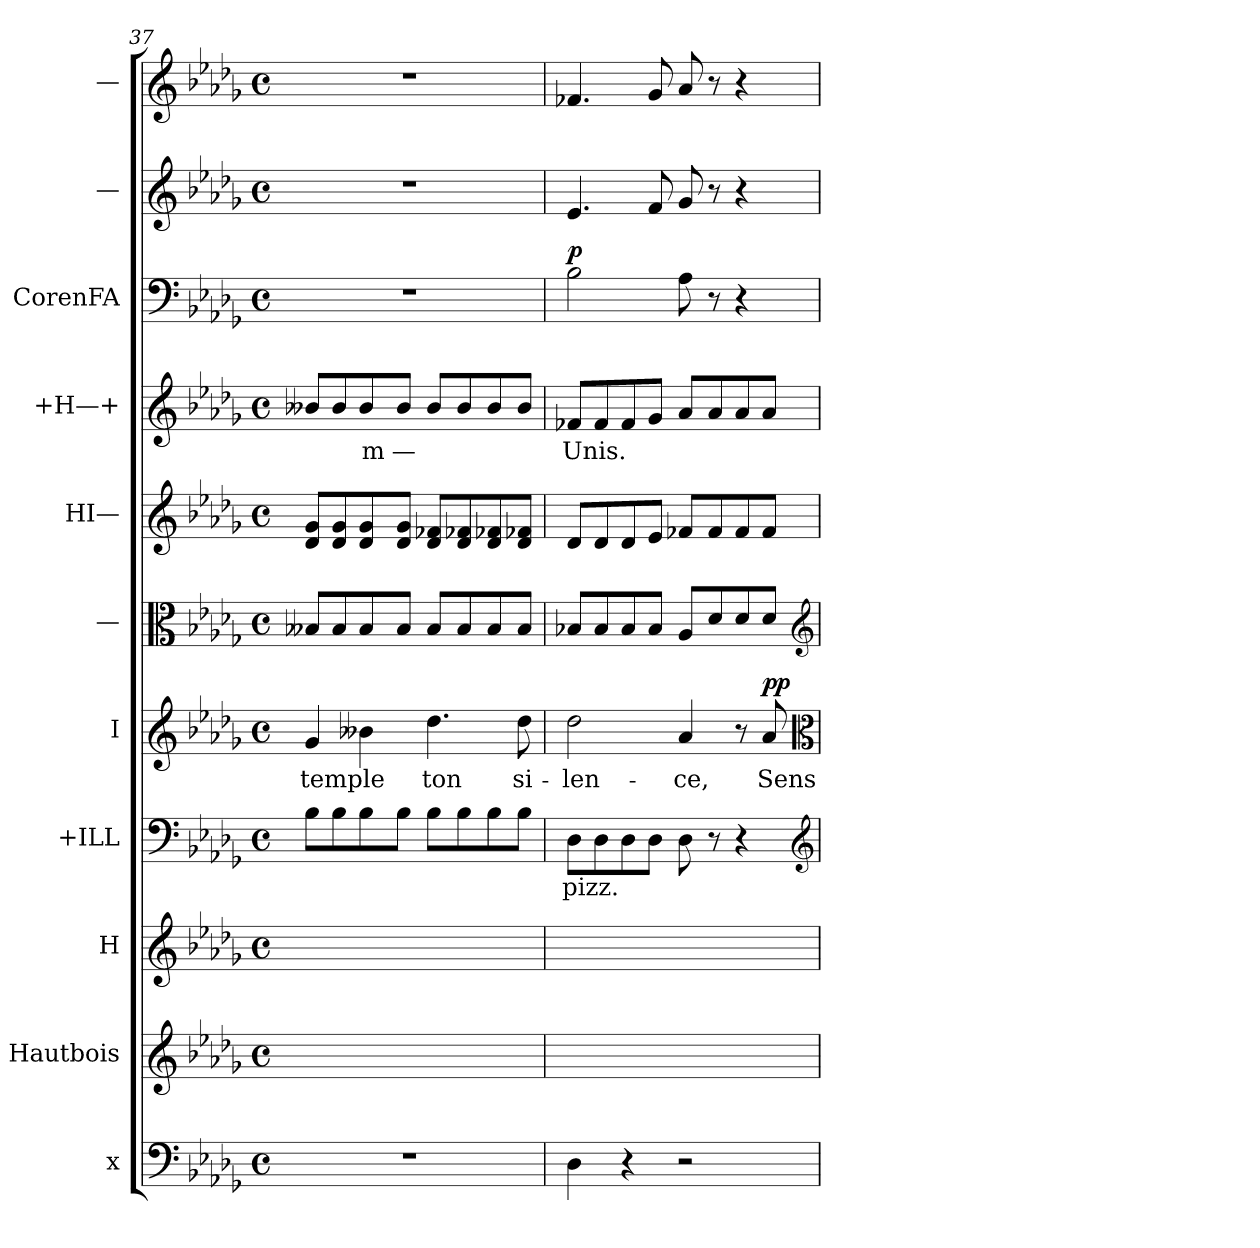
**kern	**kern	**kern	**kern	**text	**kern	**text	**dynam	**kern	**kern	**kern	**text	**kern	**dynam	**kern	**kern
*part11	*part10	*part9	*part8	*part8	*part7	*part7	*part7	*part6	*part5	*part4	*part4	*part3	*part3	*part2	*part1
*staff11	*staff10	*staff9	*staff8	*staff8	*staff7	*staff7	*staff7	*staff6	*staff5	*staff4	*staff4	*staff3	*staff3	*staff2	*staff1
*I"x	*I"Hautbois	*I"H	*I"+ILL	*	*I"I	*	*	*I"—	*I"HI—	*I"+H—+	*	*I"CorenFA	*	*I"—	*I"—
*clefF4	*clefG2	*clefG2	*clefF4	*	*clefG2	*	*	*clefC3	*clefG2	*clefG2	*	*clefF4	*	*clefG2	*clefG2
*k[b-e-a-d-g-]	*k[b-e-a-d-g-]	*k[b-e-a-d-g-]	*k[b-e-a-d-g-]	*	*k[b-e-a-d-g-]	*	*	*k[b-e-a-d-g-]	*k[b-e-a-d-g-]	*k[b-e-a-d-g-]	*	*k[b-e-a-d-g-]	*	*k[b-e-a-d-g-]	*k[b-e-a-d-g-]
*M4/4	*M4/4	*M4/4	*M4/4	*	*M4/4	*	*	*M4/4	*M4/4	*M4/4	*	*M4/4	*	*M4/4	*M4/4
*met(c)	*met(c)	*met(c)	*met(c)	*	*met(c)	*	*	*met(c)	*met(c)	*met(c)	*	*met(c)	*	*met(c)	*met(c)
=37	=37	=37	=37	=37	=37	=37	=37	=37	=37	=37	=37	=37	=37	=37	=37
1r	1ryy	1ryy	8B-i\L	.	4g-i/	temple	.	8B--Xi/L	8g-i/ 8d-i/L	8b--Xi/L	.	1r	.	1r	1r
.	.	.	8B-i\	.	.	.	.	8B--i/	8g-i/ 8d-i/	8b--i/	.	.	.	.	.
.	.	.	8B-i\	.	4b--Xi\	.	.	8B--i/	8g-i/ 8d-i/	8b--i/	m	.	.	.	.
.	.	.	8B-i\J	.	.	.	.	8B--i/J	8g-i/ 8d-i/J	8b--i/J	—	.	.	.	.
.	.	.	8B-i\L	.	4.dd-i\	ton	.	8B--i/L	8f-Xi/ 8d-i/L	8b--i/L	.	.	.	.	.
.	.	.	8B-i\	.	.	.	.	8B--i/	8f-Xi/ 8d-i/	8b--i/	.	.	.	.	.
.	.	.	8B-i\	.	.	.	.	8B--i/	8f-Xi/ 8d-i/	8b--i/	.	.	.	.	.
.	.	.	8B-i\J	.	8dd-i\	si-	.	8B--i/J	8f-Xi/ 8d-i/J	8b--i/J	.	.	.	.	.
=38	=38	=38	=38	=38	=38	=38	=38	=38	=38	=38	=38	=38	=38	=38	=38
!	!	!	!	!	!	!	!	!	!	!	!	!	!LO:DY:a	!	!
4D-i\	1ryy	1ryy	8D-i\L	pizz.	2dd-i\	len-	.	8B-Xi/L	8d-i/L	8f-Xi/L	Unis.	2B-i\	p	4.e-i/	4.f-Xi/
.	.	.	8D-i\	.	.	.	.	8B-i/	8d-i/	8f-i/	.	.	.	.	.
4r	.	.	8D-i\	.	.	.	.	8B-i/	8d-i/	8f-i/	.	.	.	.	.
.	.	.	8D-i\J	.	.	.	.	8B-i/J	8e-i/J	8g-i/J	.	.	.	8fi/	8g-i/
2r	.	.	8D-i\	.	4a-i/	ce,	.	8A-i/L	8f-Xi/L	8a-i/L	.	8A-i\	.	8g-i/	8a-i/
.	.	.	8r	.	.	.	.	8d-i/	8f-i/	8a-i/	.	8r	.	8r	8r
.	.	.	4r	.	8r	.	.	8d-i/	8f-i/	8a-i/	.	4r	.	4r	4r
!	!	!	!	!	!	!	!LO:DY:a	!	!	!	!	!	!	!	!
.	.	.	.	.	8a-i/	Sens	pp	8d-i/J	8f-i/J	8a-i/J	.	.	.	.	.
*	*	*	*clefG2	*	*clefC3	*	*	*clefG2	*	*	*	*	*	*	*
=	=	=	=	=	=	=	=	=	=	=	=	=	=	=	=
*-	*-	*-	*-	*-	*-	*-	*-	*-	*-	*-	*-	*-	*-	*-	*-
